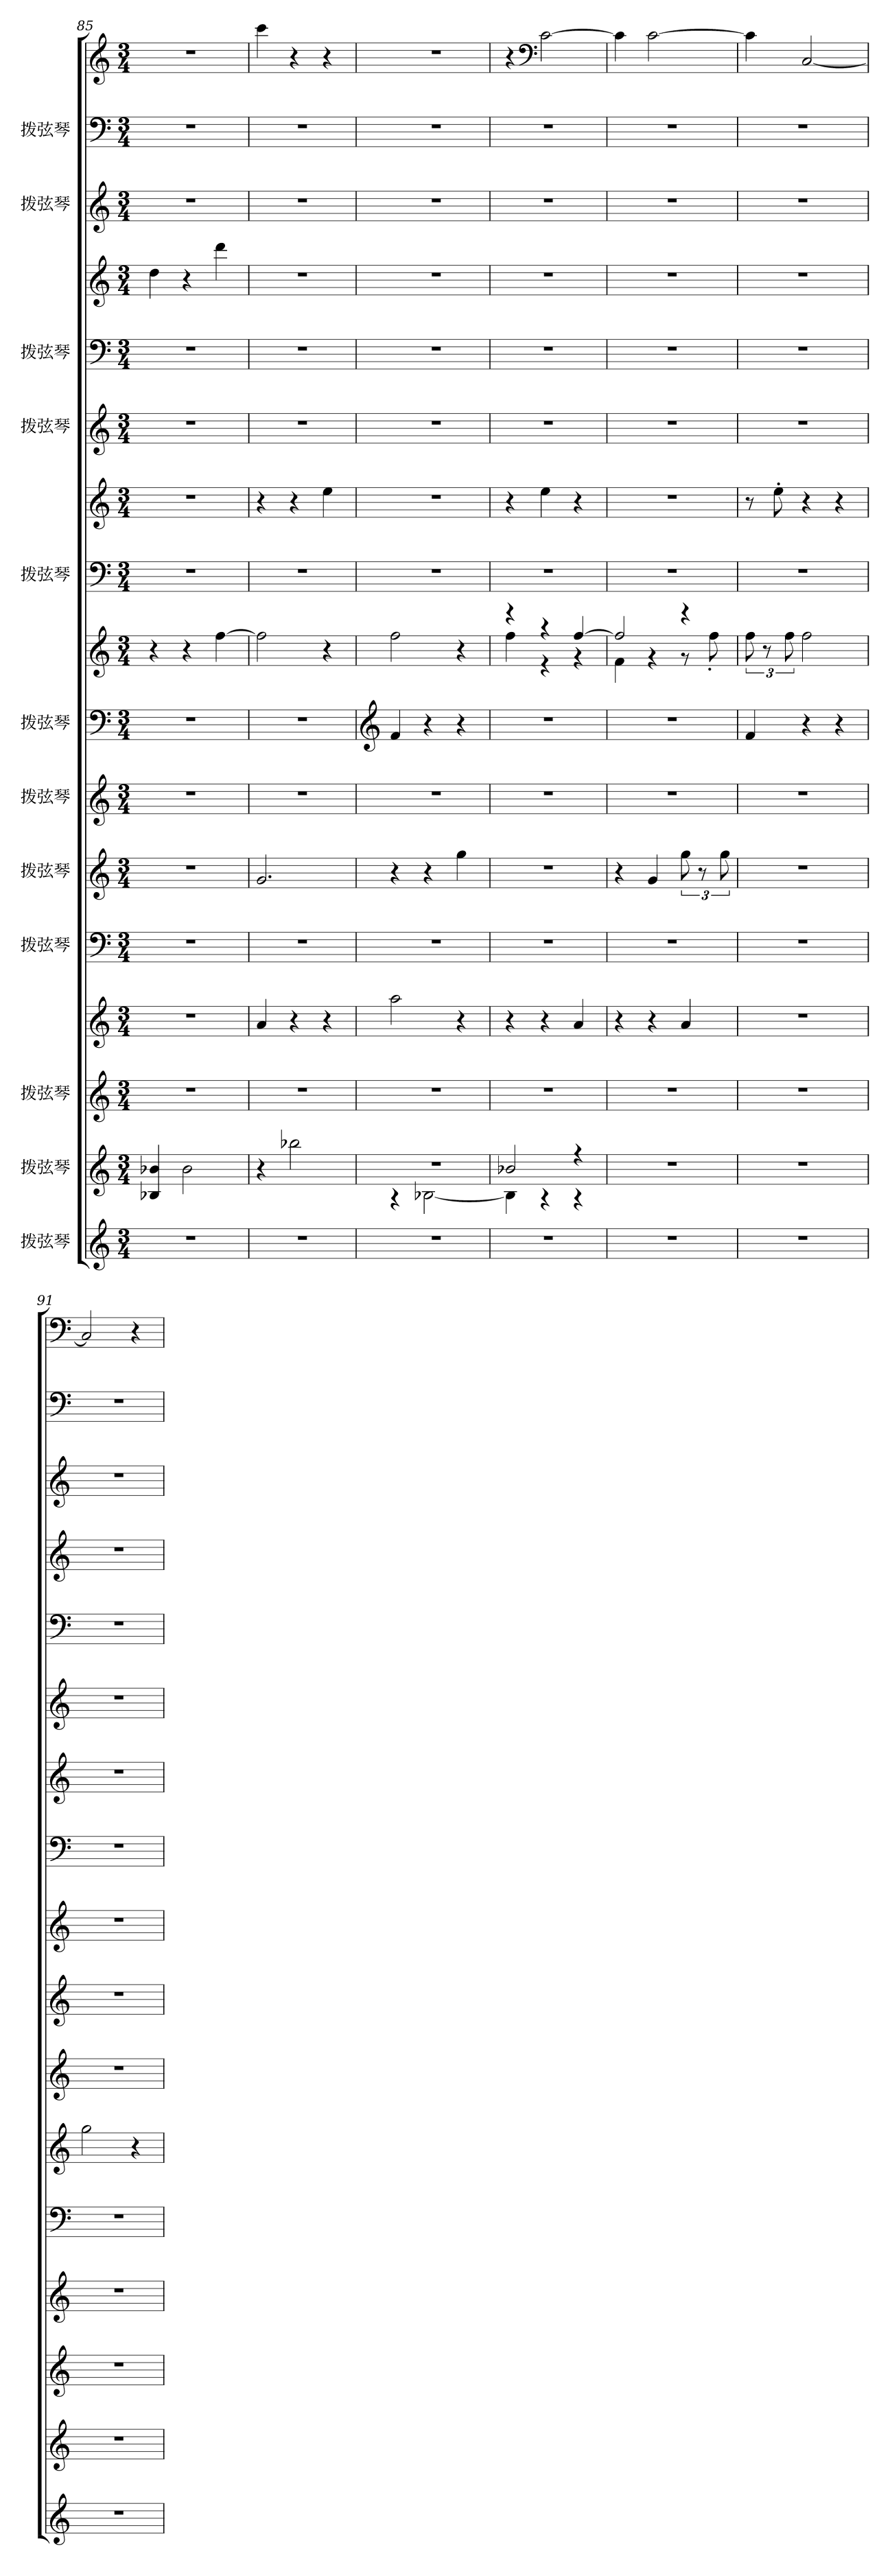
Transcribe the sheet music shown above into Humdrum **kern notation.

**kern	**kern	**kern	**kern	**kern	**kern	**kern	**kern	**kern	**kern	**kern	**kern	**kern	**kern	**kern	**kern	**kern
*part12	*part11	*part10	*part10	*part9	*part8	*part7	*part6	*part6	*part5	*part5	*part4	*part3	*part3	*part2	*part1	*part1
*staff17	*staff16	*staff15	*staff14	*staff13	*staff12	*staff11	*staff10	*staff9	*staff8	*staff7	*staff6	*staff5	*staff4	*staff3	*staff2	*staff1
*I"拨弦琴	*I"拨弦琴	*I"拨弦琴	*	*I"拨弦琴	*I"拨弦琴	*I"拨弦琴	*I"拨弦琴	*	*I"拨弦琴	*	*I"拨弦琴	*I"拨弦琴	*	*I"拨弦琴	*I"拨弦琴	*
*clefG2	*clefG2	*clefG2	*clefG2	*clefF4	*clefG2	*clefG2	*clefF4	*clefG2	*clefF4	*clefG2	*clefG2	*clefF4	*clefG2	*clefG2	*clefF4	*clefG2
*k[]	*k[]	*k[]	*k[]	*k[]	*k[]	*k[]	*k[]	*k[]	*k[]	*k[]	*k[]	*k[]	*k[]	*k[]	*k[]	*k[]
*M3/4	*M3/4	*M3/4	*M3/4	*M3/4	*M3/4	*M3/4	*M3/4	*M3/4	*M3/4	*M3/4	*M3/4	*M3/4	*M3/4	*M3/4	*M3/4	*M3/4
=85	=85	=85	=85	=85	=85	=85	=85	=85	=85	=85	=85	=85	=85	=85	=85	=85
2.r	4B-X/ 4b-X/	2.r	2.r	2.r	2.r	2.r	2.r	4r	2.r	2.r	2.r	2.r	4dd\	2.r	2.r	2.r
.	2b-\	.	.	.	.	.	.	4r	.	.	.	.	4r	.	.	.
.	.	.	.	.	.	.	.	[4ff\	.	.	.	.	4ddd\	.	.	.
=86	=86	=86	=86	=86	=86	=86	=86	=86	=86	=86	=86	=86	=86	=86	=86	=86
2.r	4r	2.r	4a/	2.r	2.g/	2.r	2.r	2ff\]	2.r	4r	2.r	2.r	2.r	2.r	2.r	4ccc\
.	2bb-X\	.	4r	.	.	.	.	.	.	4r	.	.	.	.	.	4r
.	.	.	4r	.	.	.	.	4r	.	4ee\	.	.	.	.	.	4r
=87	=87	=87	=87	=87	=87	=87	=87	=87	=87	=87	=87	=87	=87	=87	=87	=87
*	*	*	*	*	*	*	*clefG2	*	*	*	*	*	*	*	*	*
*	*^	*	*	*	*	*	*	*	*	*	*	*	*	*	*	*
2.r	2.r	4r	2.r	2aa\	2.r	4r	2.r	4f/	2ff\	2.r	2.r	2.r	2.r	2.r	2.r	2.r	2.r
.	.	[2B-X\	.	.	.	4r	.	4r	.	.	.	.	.	.	.	.	.
.	.	.	.	4r	.	4gg\	.	4r	4r	.	.	.	.	.	.	.	.
=88	=88	=88	=88	=88	=88	=88	=88	=88	=88	=88	=88	=88	=88	=88	=88	=88	=88
*	*	*	*	*	*	*	*	*	*^	*	*	*	*	*	*	*	*
2.r	2b-X/	4B-\]	2.r	4r	2.r	2.r	2.r	2.r	4r	4ff\	2.r	4r	2.r	2.r	2.r	2.r	2.r	4r
*	*	*	*	*	*	*	*	*	*	*	*	*	*	*	*	*	*	*clefF4
.	.	4r	.	4r	.	.	.	.	4r	4r	.	4ee\	.	.	.	.	.	[2c\
.	4r	4r	.	4a/	.	.	.	.	[4ff/	4r	.	4r	.	.	.	.	.	.
*	*v	*v	*	*	*	*	*	*	*	*	*	*	*	*	*	*	*	*
=89	=89	=89	=89	=89	=89	=89	=89	=89	=89	=89	=89	=89	=89	=89	=89	=89	=89
2.r	2.r	2.r	4r	2.r	4r	2.r	2.r	2ff/]	4f\	2.r	2.r	2.r	2.r	2.r	2.r	2.r	4c\]
.	.	.	4r	.	4g/	.	.	.	4r	.	.	.	.	.	.	.	[2c\
.	.	.	4a/	.	12gg\	.	.	4r	8r	.	.	.	.	.	.	.	.
.	.	.	.	.	12r	.	.	.	.	.	.	.	.	.	.	.	.
.	.	.	.	.	.	.	.	.	8ff'\	.	.	.	.	.	.	.	.
.	.	.	.	.	12gg\	.	.	.	.	.	.	.	.	.	.	.	.
*	*	*	*	*	*	*	*	*v	*v	*	*	*	*	*	*	*	*
=90	=90	=90	=90	=90	=90	=90	=90	=90	=90	=90	=90	=90	=90	=90	=90	=90
2.r	2.r	2.r	2.r	2.r	2.r	2.r	4f/	12ff\	2.r	8r	2.r	2.r	2.r	2.r	2.r	4c\]
.	.	.	.	.	.	.	.	12r	.	.	.	.	.	.	.	.
.	.	.	.	.	.	.	.	.	.	8ee'\	.	.	.	.	.	.
.	.	.	.	.	.	.	.	12ff\	.	.	.	.	.	.	.	.
.	.	.	.	.	.	.	4r	2ff\	.	4r	.	.	.	.	.	[2C/
.	.	.	.	.	.	.	4r	.	.	4r	.	.	.	.	.	.
=91	=91	=91	=91	=91	=91	=91	=91	=91	=91	=91	=91	=91	=91	=91	=91	=91
2.r	2.r	2.r	2.r	2.r	2gg\	2.r	2.r	2.r	2.r	2.r	2.r	2.r	2.r	2.r	2.r	2C/]
.	.	.	.	.	4r	.	.	.	.	.	.	.	.	.	.	4r
=	=	=	=	=	=	=	=	=	=	=	=	=	=	=	=	=
*-	*-	*-	*-	*-	*-	*-	*-	*-	*-	*-	*-	*-	*-	*-	*-	*-
